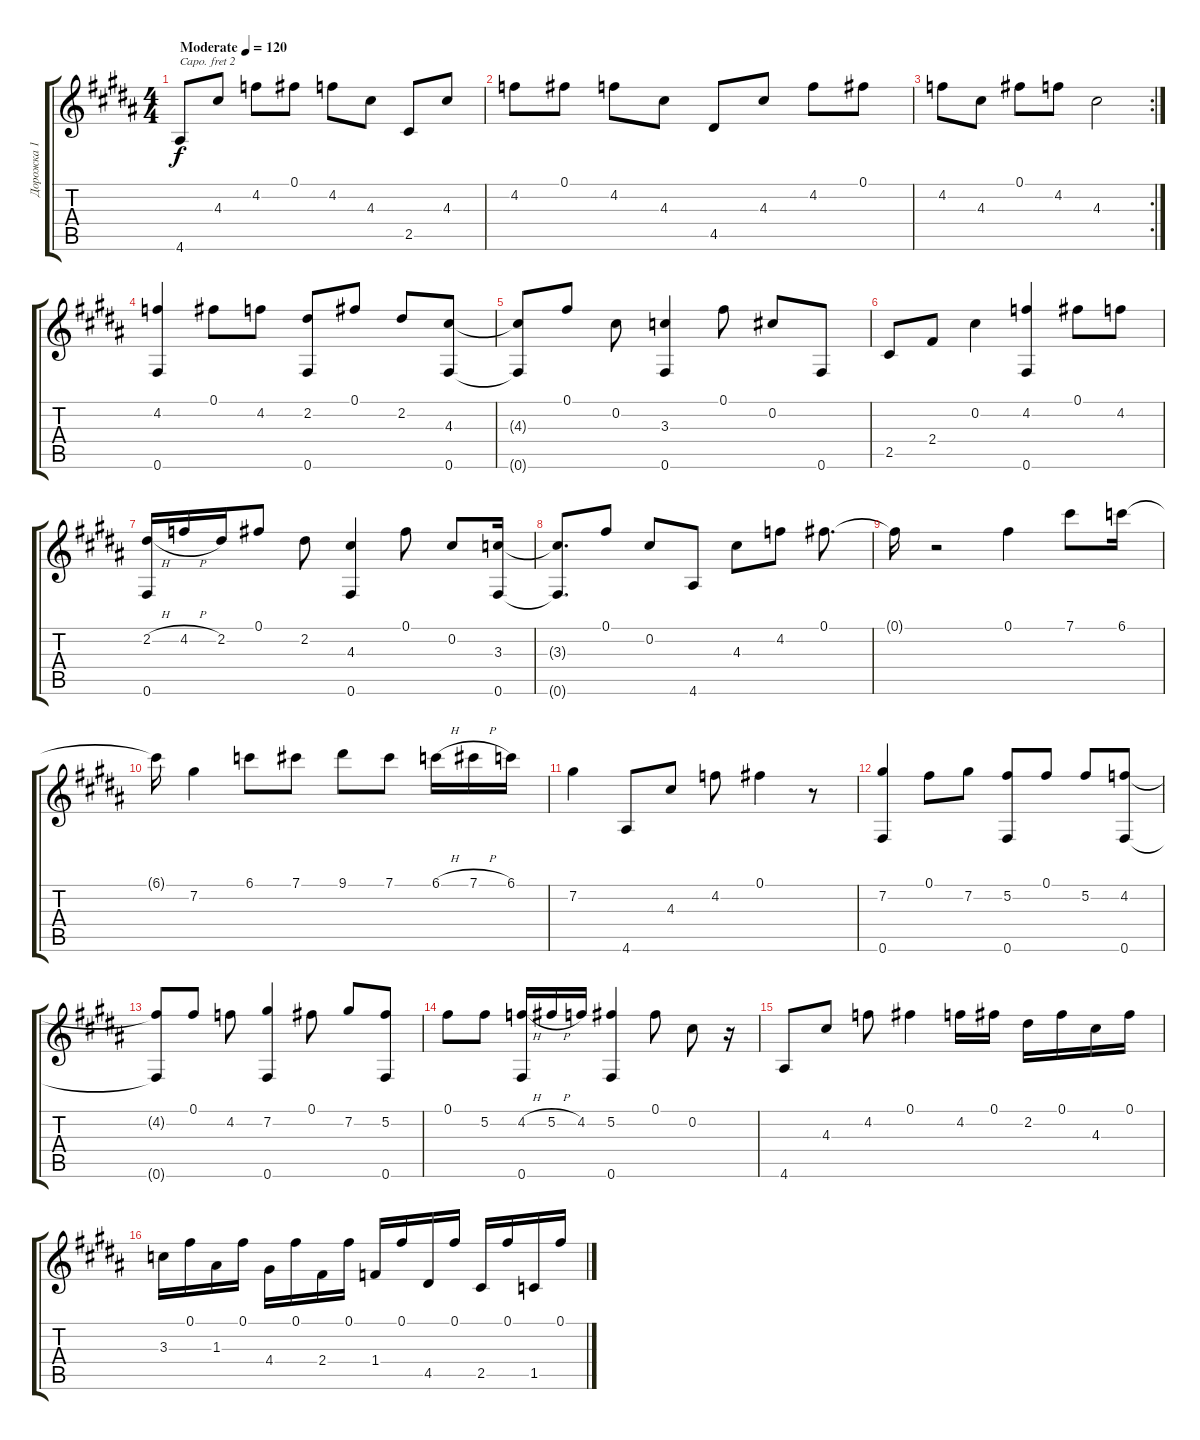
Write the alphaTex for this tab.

\track ("Дорожка 1" "Дорожка 1") {instrument acousticguitarnylon}
\staff {score tabs}
\capo 2
\tuning (E4 B3 G3 D3 A2 E2) {hide}
\ts (4 4)
\tempo (120 "Moderate")
\clef g2
\ks g#minor
4.6.8{dy f instrument acousticguitarnylon} 4.3.8 4.2.8 0.1.8 4.2.8 4.3.8 2.5.8 4.3.8 |
4.2.8 0.1.8 4.2.8 4.3.8 4.5.8 4.3.8 4.2.8 0.1.8 |
\rc 2
4.2.8 4.3.8 0.1.8 4.2.8 4.3.2 |
(4.2 0.6).4 0.1.8 4.2.8 (2.2 0.6).8 0.1.8 2.2.8 (4.3 0.6).8 |
(4.3{t} 0.6{t}).8 0.1.8 0.2.8 (3.3 0.6).4 0.1.8 0.2.8 0.6.8 |
2.5.8 2.4.8 0.2.4 (4.2 0.6).4 0.1.8 4.2.8 |
(2.2{h} 0.6).16 4.2{h}.16 2.2.16 0.1.8 2.2.8 (4.3 0.6).4 0.1.8 0.2.8 (3.3 0.6).16 |
(3.3{t} 0.6{t}).8{d} 0.1.8 0.2.8 4.6.8 4.3.8 4.2.8 0.1.8{d} |
0.1{t}.16 r.2 0.1.4 7.1.8 6.1.16 |
6.1{t}.16 7.2.4 6.1.8 7.1.8 9.1.8 7.1.8 6.1{h}.16 7.1{h}.16 6.1.16 |
7.2.4 4.6.8 4.3.8 4.2.8 0.1.4 r.8 |
(7.2 0.6).4 0.1.8 7.2.8 (5.2 0.6).8 0.1.8 5.2.8 (4.2 0.6).8 |
(4.2{t} 0.6{t}).8 0.1.8 4.2.8 (7.2 0.6).4 0.1.8 7.2.8 (5.2 0.6).8 |
0.1.8 5.2.8 (4.2{h} 0.6).16 5.2{h}.16 4.2.16 (5.2 0.6).4 0.1.8 0.2.8 r.16 |
4.6.8 4.3.8 4.2.8 0.1.4 4.2.16 0.1.16 2.2.16 0.1.16 4.3.16 0.1.16 |
3.3.16 0.1.16 1.3.16 0.1.16 4.4.16 0.1.16 2.4.16 0.1.16 1.4.16 0.1.16 4.5.16 0.1.16 2.5.16 0.1.16 1.5.16 0.1.16
